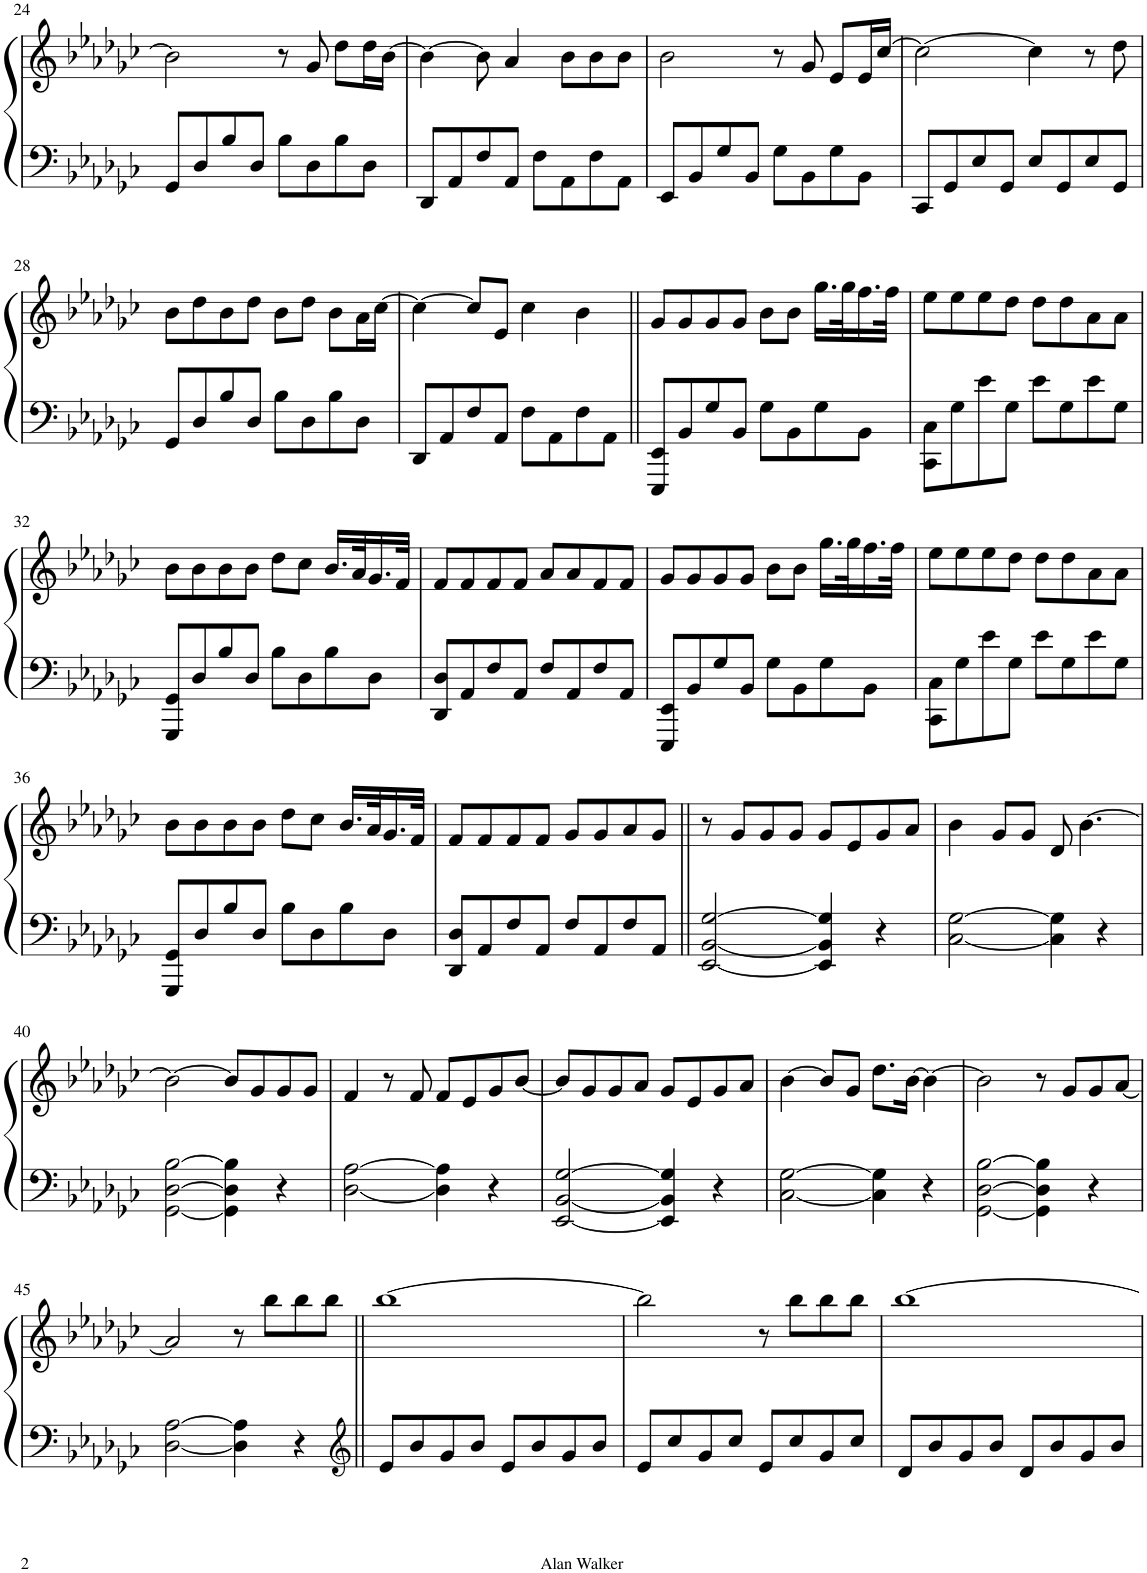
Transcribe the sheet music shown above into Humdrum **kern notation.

**kern	**kern
*part1	*part1
*staff2	*staff1
*I"Piano	*
*I'Pno.	*
!!LO:PB:g=z
*clefF4	*clefG2
*k[b-e-a-d-g-c-]	*k[b-e-a-d-g-c-]
*M4/4	*M4/4
=24	=24
8GG-/L	2b-\]
8D-/	.
8B-/	.
8D-/J	.
8B-\L	8r
8D-\	8g-/
8B-\	8dd-\L
8D-\J	16dd-\L
.	[16b-\JJ
=25	=25
8DD-/L	4b-\_
8AA-/	.
8F/	8b-\]
8AA-/J	4a-/
8F\L	.
8AA-\	8b-\L
8F\	8b-\
8AA-\J	8b-\J
=26	=26
8EE-/L	2b-\
8BB-/	.
8G-/	.
8BB-/J	.
8G-\L	8r
8BB-\	8g-/
8G-\	8e-/L
8BB-\J	16e-/L
.	[16cc-/JJ
=27	=27
8CC-/L	2cc-\_
8GG-/	.
8E-/	.
8GG-/J	.
8E-/L	4cc-\]
8GG-/	.
8E-/	8r
8GG-/J	8dd-\
!!LO:LB:g=z
=28	=28
8GG-/L	8b-\L
8D-/	8dd-\
8B-/	8b-\
8D-/J	8dd-\J
8B-\L	8b-\L
8D-\	8dd-\J
8B-\	8b-\L
8D-\J	16a-\L
.	[16cc-\JJ
=29	=29
8DD-/L	4cc-\_
8AA-/	.
8F/	8cc-/L]
8AA-/J	8e-/J
8F\L	4cc-\
8AA-\	.
8F\	4b-\
8AA-\J	.
=30||	=30||
8EEE-/ 8EE-/L	8g-/L
8BB-/	8g-/
8G-/	8g-/
8BB-/J	8g-/J
8G-\L	8b-\L
8BB-\	8b-\J
8G-\	16.gg-\LL
.	32gg-\K
8BB-\J	16.ff\
.	32ff\JJk
=31	=31
8CC-\ 8C-\L	8ee-\L
8G-\	8ee-\
8e-\	8ee-\
8G-\J	8dd-\J
8e-\L	8dd-\L
8G-\	8dd-\
8e-\	8a-\
8G-\J	8a-\J
!!LO:LB:g=z
=32	=32
8GGG-/ 8GG-/L	8b-\L
8D-/	8b-\
8B-/	8b-\
8D-/J	8b-\J
8B-\L	8dd-\L
8D-\	8cc-\J
8B-\	16.b-/LL
.	32a-/K
8D-\J	16.g-/
.	32f/JJk
=33	=33
8DD-/ 8D-/L	8f/L
8AA-/	8f/
8F/	8f/
8AA-/J	8f/J
8F/L	8a-/L
8AA-/	8a-/
8F/	8f/
8AA-/J	8f/J
=34	=34
8EEE-/ 8EE-/L	8g-/L
8BB-/	8g-/
8G-/	8g-/
8BB-/J	8g-/J
8G-\L	8b-\L
8BB-\	8b-\J
8G-\	16.gg-\LL
.	32gg-\K
8BB-\J	16.ff\
.	32ff\JJk
=35	=35
8CC-\ 8C-\L	8ee-\L
8G-\	8ee-\
8e-\	8ee-\
8G-\J	8dd-\J
8e-\L	8dd-\L
8G-\	8dd-\
8e-\	8a-\
8G-\J	8a-\J
!!LO:LB:g=z
=36	=36
8GGG-/ 8GG-/L	8b-\L
8D-/	8b-\
8B-/	8b-\
8D-/J	8b-\J
8B-\L	8dd-\L
8D-\	8cc-\J
8B-\	16.b-/LL
.	32a-/K
8D-\J	16.g-/
.	32f/JJk
=37	=37
8DD-/ 8D-/L	8f/L
8AA-/	8f/
8F/	8f/
8AA-/J	8f/J
8F/L	8g-/L
8AA-/	8g-/
8F/	8a-/
8AA-/J	8g-/J
=38||	=38||
[2EE-/ [2BB-/ [2G-/	8r
.	8g-/L
.	8g-/
.	8g-/J
4EE-/] 4BB-/] 4G-/]	8g-/L
.	8e-/
4r	8g-/
.	8a-/J
=39	=39
[2C-\ [2G-\	4b-\
.	8g-/L
.	8g-/J
4C-\] 4G-\]	8d-/
.	[4.b-\
4r	.
!!LO:LB:g=z
=40	=40
[2GG-\ [2D-\ [2B-\	2b-\_
4GG-\] 4D-\] 4B-\]	8b-/L]
.	8g-/
4r	8g-/
.	8g-/J
=41	=41
[2D-\ [2A-\	4f/
.	8r
.	8f/
4D-\] 4A-\]	8f/L
.	8e-/
4r	8g-/
.	[8b-/J
=42	=42
[2EE-/ [2BB-/ [2G-/	8b-/L]
.	8g-/
.	8g-/
.	8a-/J
4EE-/] 4BB-/] 4G-/]	8g-/L
.	8e-/
4r	8g-/
.	8a-/J
=43	=43
[2C-\ [2G-\	[4b-\
.	8b-/L]
.	8g-/J
4C-\] 4G-\]	8.dd-\L
.	[16b-\Jk
4r	4b-\_
=44	=44
[2GG-\ [2D-\ [2B-\	2b-\]
4GG-\] 4D-\] 4B-\]	8r
.	8g-/L
4r	8g-/
.	[8a-/J
!!LO:LB:g=z
=45	=45
[2D-\ [2A-\	2a-/]
4D-\] 4A-\]	8r
.	8bb-\L
4r	8bb-\
.	8bb-\J
=46||	=46||
*clefG2	*
8e-/L	[1bb-
8b-/	.
8g-/	.
8b-/J	.
8e-/L	.
8b-/	.
8g-/	.
8b-/J	.
=47	=47
8e-/L	2bb-\]
8cc-/	.
8g-/	.
8cc-/J	.
8e-/L	8r
8cc-/	8bb-\L
8g-/	8bb-\
8cc-/J	8bb-\J
=48	=48
8d-/L	[1bb-
8b-/	.
8g-/	.
8b-/J	.
8d-/L	.
8b-/	.
8g-/	.
8b-/J	.
=	=
*-	*-
